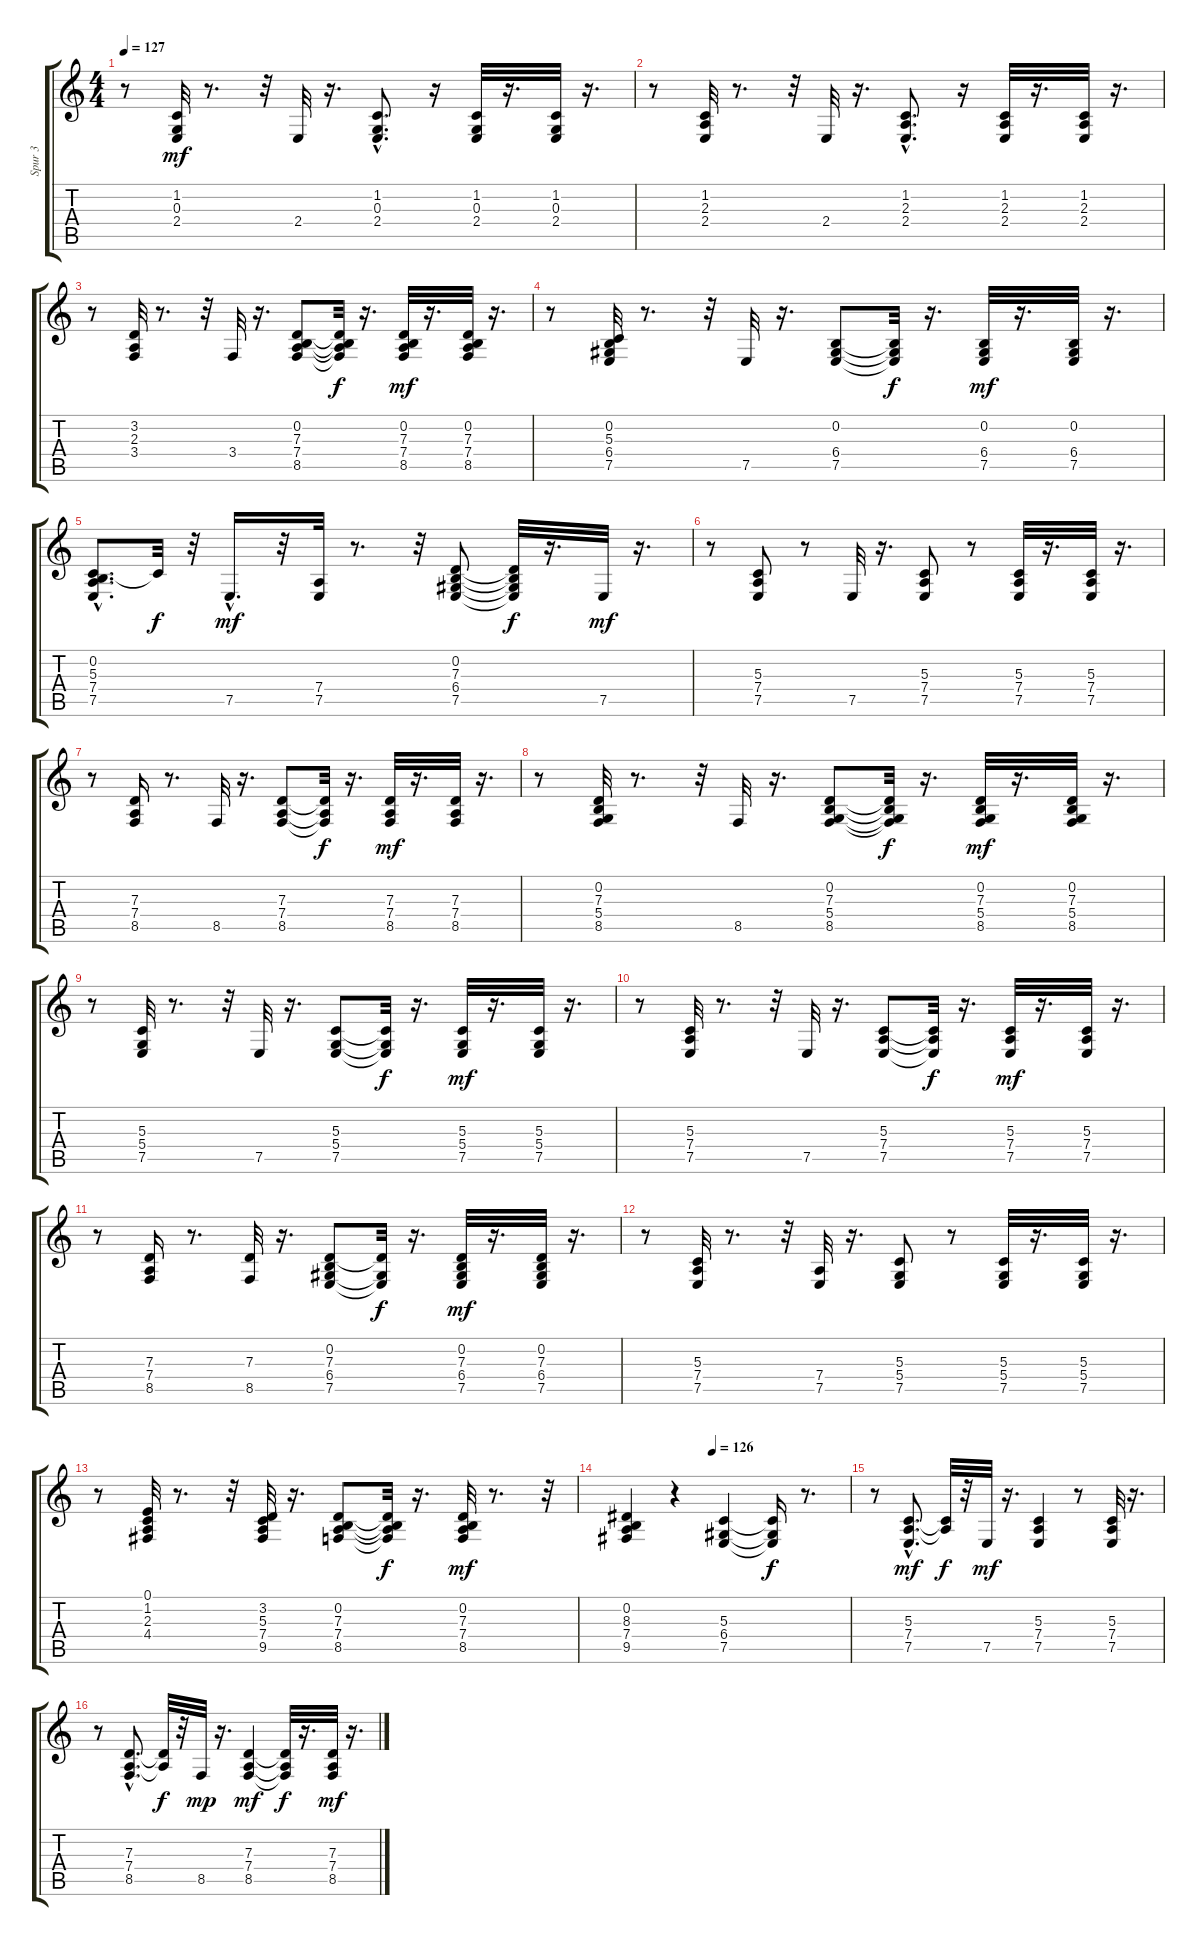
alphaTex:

\track ("Spur 3" "Spur 3") {instrument stringensemble2}
\staff {score tabs}
\tuning (E4 B3 G3 D3 A2 E2) {hide}
\ts (4 4)
\tempo 127
\clef g2
\ks c
r.8{dy mf} (1.2 0.3 2.4).32 r.8{d} r.32 2.4.32 r.16{d} (1.2 0.3{hac} 2.4{hac}).8{d} r.16 (1.2 0.3 2.4).32 r.16{d} (1.2 0.3 2.4).32 r.16{d} |
r.8 (1.2 2.3 2.4).32 r.8{d} r.32 2.4.32 r.16{d} (1.2{hac} 2.3{hac} 2.4{hac}).8{d} r.16 (1.2 2.3 2.4).32 r.16{d} (1.2 2.3 2.4).32 r.16{d} |
r.8 (3.2 2.3 3.4).32 r.8{d} r.32 3.4.32 r.16{d} (0.2 7.3 7.4 8.5).8 (0.2{t} 7.3{t} 7.4{t} 8.5{t}).32{dy f} r.16{d} (0.2 7.3 7.4 8.5).32{dy mf} r.16{d} (0.2 7.3 7.4 8.5).32 r.16{d} |
r.8 (0.2 5.3 6.4 7.5).32 r.8{d} r.32 7.5.32 r.16{d} (0.2 6.4 7.5).8 (0.2{t} 6.4{t} 7.5{t}).32{dy f} r.16{d} (0.2 6.4 7.5).32{dy mf} r.16{d} (0.2 6.4 7.5).32 r.16{d} |
(0.2 5.3{hac} 7.4{hac} 7.5).8{d} 5.3{t}.32{dy f} r.32 7.5{hac}.16{d dy mf} r.32 (7.4 7.5).32 r.8{d} r.32 (0.2 7.3 6.4 7.5).8 (0.2{t} 7.3{t} 6.4{t} 7.5{t}).32{dy f} r.16{d} 7.5.32{dy mf} r.16{d} |
r.8 (5.3 7.4 7.5).8 r.8 7.5.32 r.16{d} (5.3 7.4 7.5).8 r.8 (5.3 7.4 7.5).32 r.16{d} (5.3 7.4 7.5).32 r.16{d} |
r.8 (7.3 7.4 8.5).16 r.8{d} 8.5.32 r.16{d} (7.3 7.4 8.5).8 (7.3{t} 7.4{t} 8.5{t}).32{dy f} r.16{d} (7.3 7.4 8.5).32{dy mf} r.16{d} (7.3 7.4 8.5).32 r.16{d} |
r.8 (0.2 7.3 5.4 8.5).32 r.8{d} r.32 8.5.32 r.16{d} (0.2 7.3 5.4 8.5).8 (0.2{t} 7.3{t} 5.4{t} 8.5{t}).32{dy f} r.16{d} (0.2 7.3 5.4 8.5).32{dy mf} r.16{d} (0.2 7.3 5.4 8.5).32 r.16{d} |
r.8 (5.3 5.4 7.5).32 r.8{d} r.32 7.5.32 r.16{d} (5.3 5.4 7.5).8 (5.3{t} 5.4{t} 7.5{t}).32{dy f} r.16{d} (5.3 5.4 7.5).32{dy mf} r.16{d} (5.3 5.4 7.5).32 r.16{d} |
r.8 (5.3 7.4 7.5).32 r.8{d} r.32 7.5.32 r.16{d} (5.3 7.4 7.5).8 (5.3{t} 7.4{t} 7.5{t}).32{dy f} r.16{d} (5.3 7.4 7.5).32{dy mf} r.16{d} (5.3 7.4 7.5).32 r.16{d} |
r.8 (7.3 7.4 8.5).16 r.8{d} (7.3 8.5).32 r.16{d} (0.2 7.3 6.4 7.5).8 (7.3{t} 6.4{t} 7.5{t}).32{dy f} r.16{d} (0.2 7.3 6.4 7.5).32{dy mf} r.16{d} (0.2 7.3 6.4 7.5).32 r.16{d} |
r.8 (5.3 7.4 7.5).32 r.8{d} r.32 (7.4 7.5).32 r.16{d} (5.3 5.4 7.5).8 r.8 (5.3 5.4 7.5).32 r.16{d} (5.3 5.4 7.5).32 r.16{d} |
r.8 (0.1 1.2 2.3 4.4).32 r.8{d} r.32 (3.2 5.3 7.4 9.5).32 r.16{d} (0.2 7.3 7.4 8.5).8 (0.2{t} 7.3{t} 7.4{t} 8.5{t}).32{dy f} r.16{d} (0.2 7.3 7.4 8.5).32{dy mf} r.8{d} r.32 |
\tempo (126 0.375)
(0.2 8.3 7.4 9.5).4 r.4 (5.3 6.4 7.5).4 (5.3{t} 6.4{t} 7.5{t}).16{dy f} r.8{d} |
r.8 (5.3{hac} 7.4{hac} 7.5).8{d dy mf balance 2} (5.3{t} 7.4{t}).32{dy f} r.32 7.5.32{dy mf} r.16{d} (5.3 7.4 7.5).4 r.8 (5.3 7.4 7.5).32 r.16{d} |
r.8 (7.3{hac} 7.4{hac} 8.5{hac}).8{d} (7.3{t} 7.4{t}).32{dy f} r.32 8.5.32{dy mp} r.16{d} (7.3 7.4 8.5).4{dy mf} (7.3{t} 7.4{t} 8.5{t}).32{dy f} r.16{d} (7.3 7.4 8.5).32{dy mf} r.16{d}
